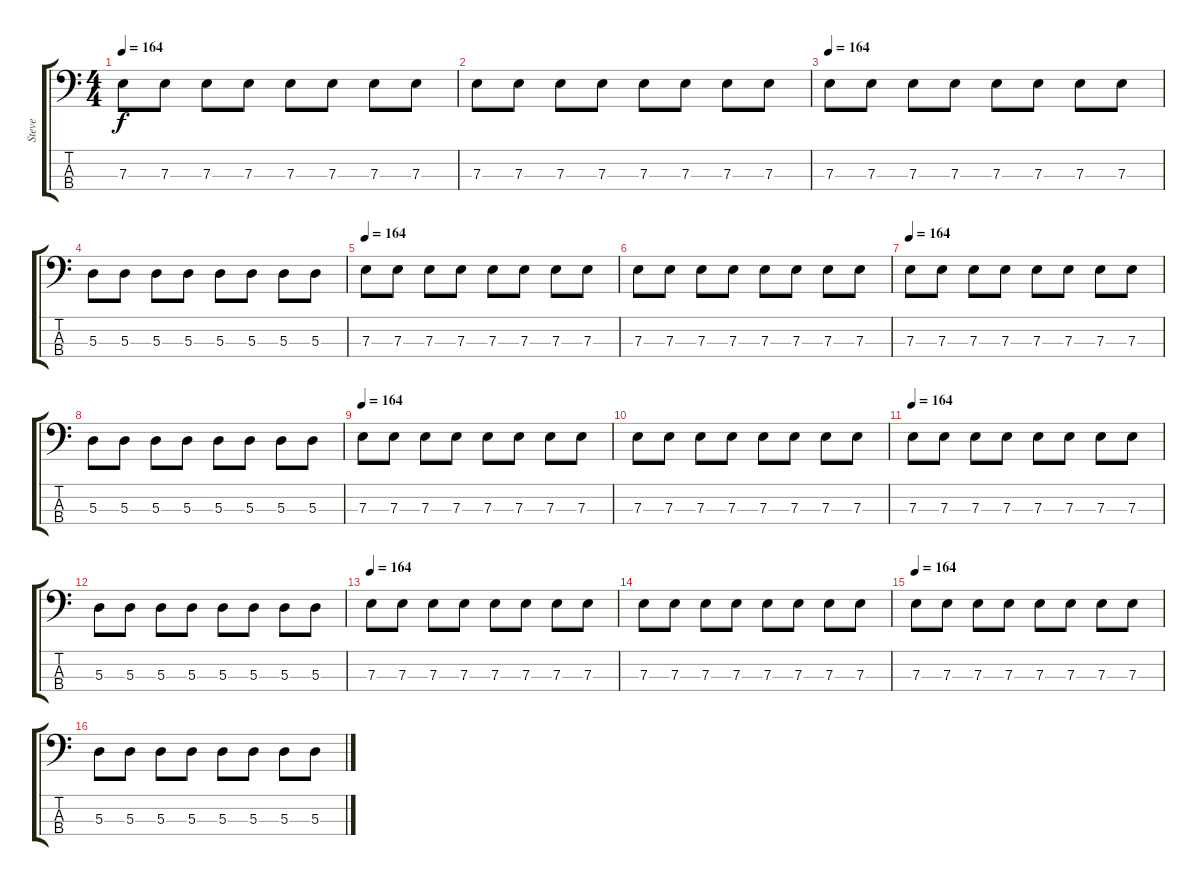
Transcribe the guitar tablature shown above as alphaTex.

\track ("Steve" "Steve") {instrument electricbassfinger}
\staff {score tabs}
\tuning (G2 D2 A1 E1) {hide}
\ts (4 4)
\tempo 164
\clef f4
\ks c
7.3.8{dy f} 7.3.8 7.3.8 7.3.8 7.3.8 7.3.8 7.3.8 7.3.8 |
7.3.8 7.3.8 7.3.8 7.3.8 7.3.8 7.3.8 7.3.8 7.3.8 |
\tempo 164
7.3.8 7.3.8 7.3.8 7.3.8 7.3.8 7.3.8 7.3.8 7.3.8 |
5.3.8 5.3.8 5.3.8 5.3.8 5.3.8 5.3.8 5.3.8 5.3.8 |
\tempo 164
7.3.8 7.3.8 7.3.8 7.3.8 7.3.8 7.3.8 7.3.8 7.3.8 |
7.3.8 7.3.8 7.3.8 7.3.8 7.3.8 7.3.8 7.3.8 7.3.8 |
\tempo 164
7.3.8 7.3.8 7.3.8 7.3.8 7.3.8 7.3.8 7.3.8 7.3.8 |
5.3.8 5.3.8 5.3.8 5.3.8 5.3.8 5.3.8 5.3.8 5.3.8 |
\tempo 164
7.3.8 7.3.8 7.3.8 7.3.8 7.3.8 7.3.8 7.3.8 7.3.8 |
7.3.8 7.3.8 7.3.8 7.3.8 7.3.8 7.3.8 7.3.8 7.3.8 |
\tempo 164
7.3.8 7.3.8 7.3.8 7.3.8 7.3.8 7.3.8 7.3.8 7.3.8 |
5.3.8 5.3.8 5.3.8 5.3.8 5.3.8 5.3.8 5.3.8 5.3.8 |
\tempo 164
7.3.8 7.3.8 7.3.8 7.3.8 7.3.8 7.3.8 7.3.8 7.3.8 |
7.3.8 7.3.8 7.3.8 7.3.8 7.3.8 7.3.8 7.3.8 7.3.8 |
\tempo 164
7.3.8 7.3.8 7.3.8 7.3.8 7.3.8 7.3.8 7.3.8 7.3.8 |
5.3.8 5.3.8 5.3.8 5.3.8 5.3.8 5.3.8 5.3.8 5.3.8
